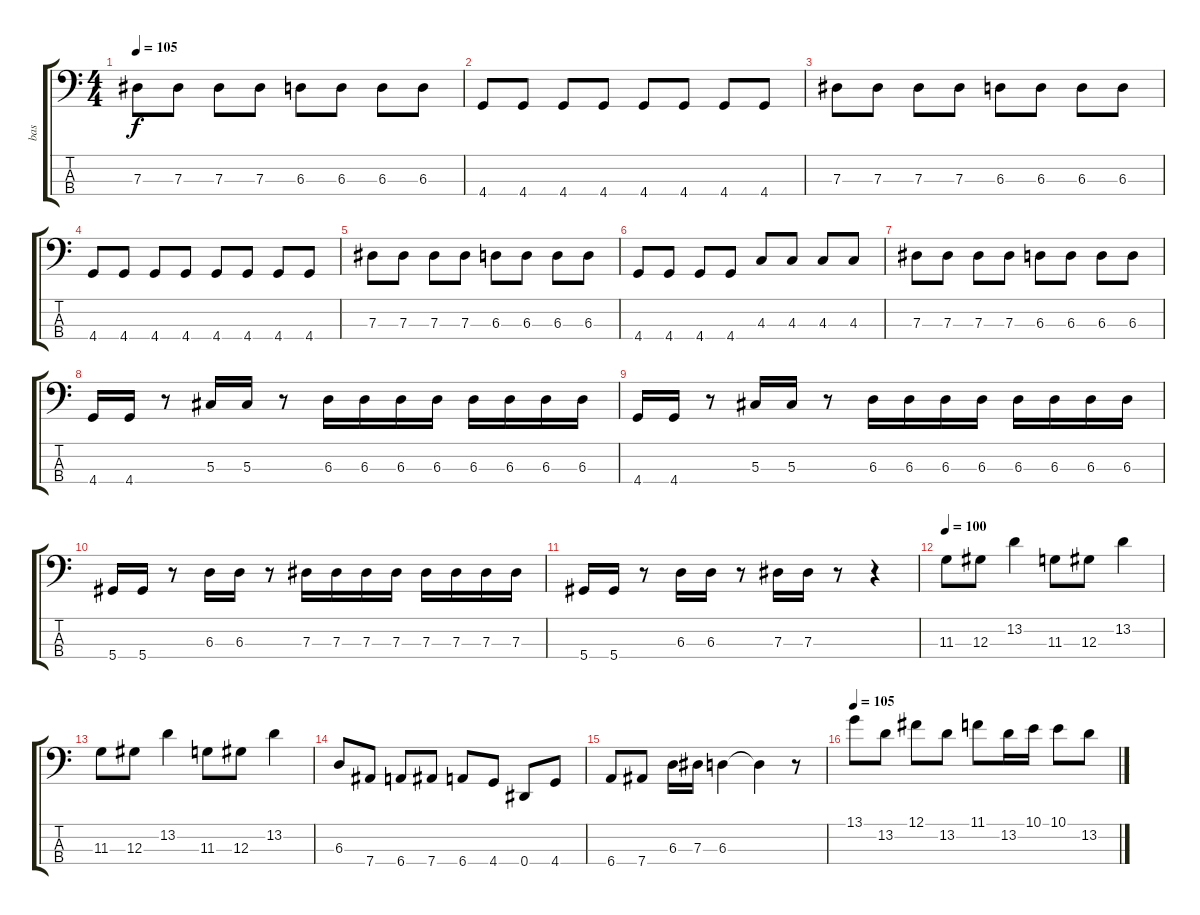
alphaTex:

\track ("bas" "bas") {instrument electricbassfinger}
\staff {score tabs}
\tuning (Gb2 Db2 Ab1 Eb1) {hide}
\ts (4 4)
\tempo 105
\clef f4
\ks c
7.3.8{dy f} 7.3.8 7.3.8 7.3.8 6.3.8 6.3.8 6.3.8 6.3.8 |
4.4.8 4.4.8 4.4.8 4.4.8 4.4.8 4.4.8 4.4.8 4.4.8 |
7.3.8 7.3.8 7.3.8 7.3.8 6.3.8 6.3.8 6.3.8 6.3.8 |
4.4.8 4.4.8 4.4.8 4.4.8 4.4.8 4.4.8 4.4.8 4.4.8 |
7.3.8 7.3.8 7.3.8 7.3.8 6.3.8 6.3.8 6.3.8 6.3.8 |
4.4.8 4.4.8 4.4.8 4.4.8 4.3.8 4.3.8 4.3.8 4.3.8 |
7.3.8 7.3.8 7.3.8 7.3.8 6.3.8 6.3.8 6.3.8 6.3.8 |
4.4.16 4.4.16 r.8 5.3.16 5.3.16 r.8 6.3.16 6.3.16 6.3.16 6.3.16 6.3.16 6.3.16 6.3.16 6.3.16 |
4.4.16 4.4.16 r.8 5.3.16 5.3.16 r.8 6.3.16 6.3.16 6.3.16 6.3.16 6.3.16 6.3.16 6.3.16 6.3.16 |
5.4.16 5.4.16 r.8 6.3.16 6.3.16 r.8 7.3.16 7.3.16 7.3.16 7.3.16 7.3.16 7.3.16 7.3.16 7.3.16 |
5.4.16 5.4.16 r.8 6.3.16 6.3.16 r.8 7.3.16 7.3.16 r.8 r.4 |
\tempo 100
11.3.8 12.3.8 13.2.4 11.3.8 12.3.8 13.2.4 |
11.3.8 12.3.8 13.2.4 11.3.8 12.3.8 13.2.4 |
6.3.8 7.4.8 6.4.8 7.4.8 6.4.8 4.4.8 0.4.8 4.4.8 |
6.4.8 7.4.8 6.3.16 7.3.16 6.3.4 6.3{t}.4 r.8 |
\tempo 105
13.1.8 13.2.8 12.1.8 13.2.8 11.1.8 13.2.16 10.1.16 10.1.8 13.2.8
